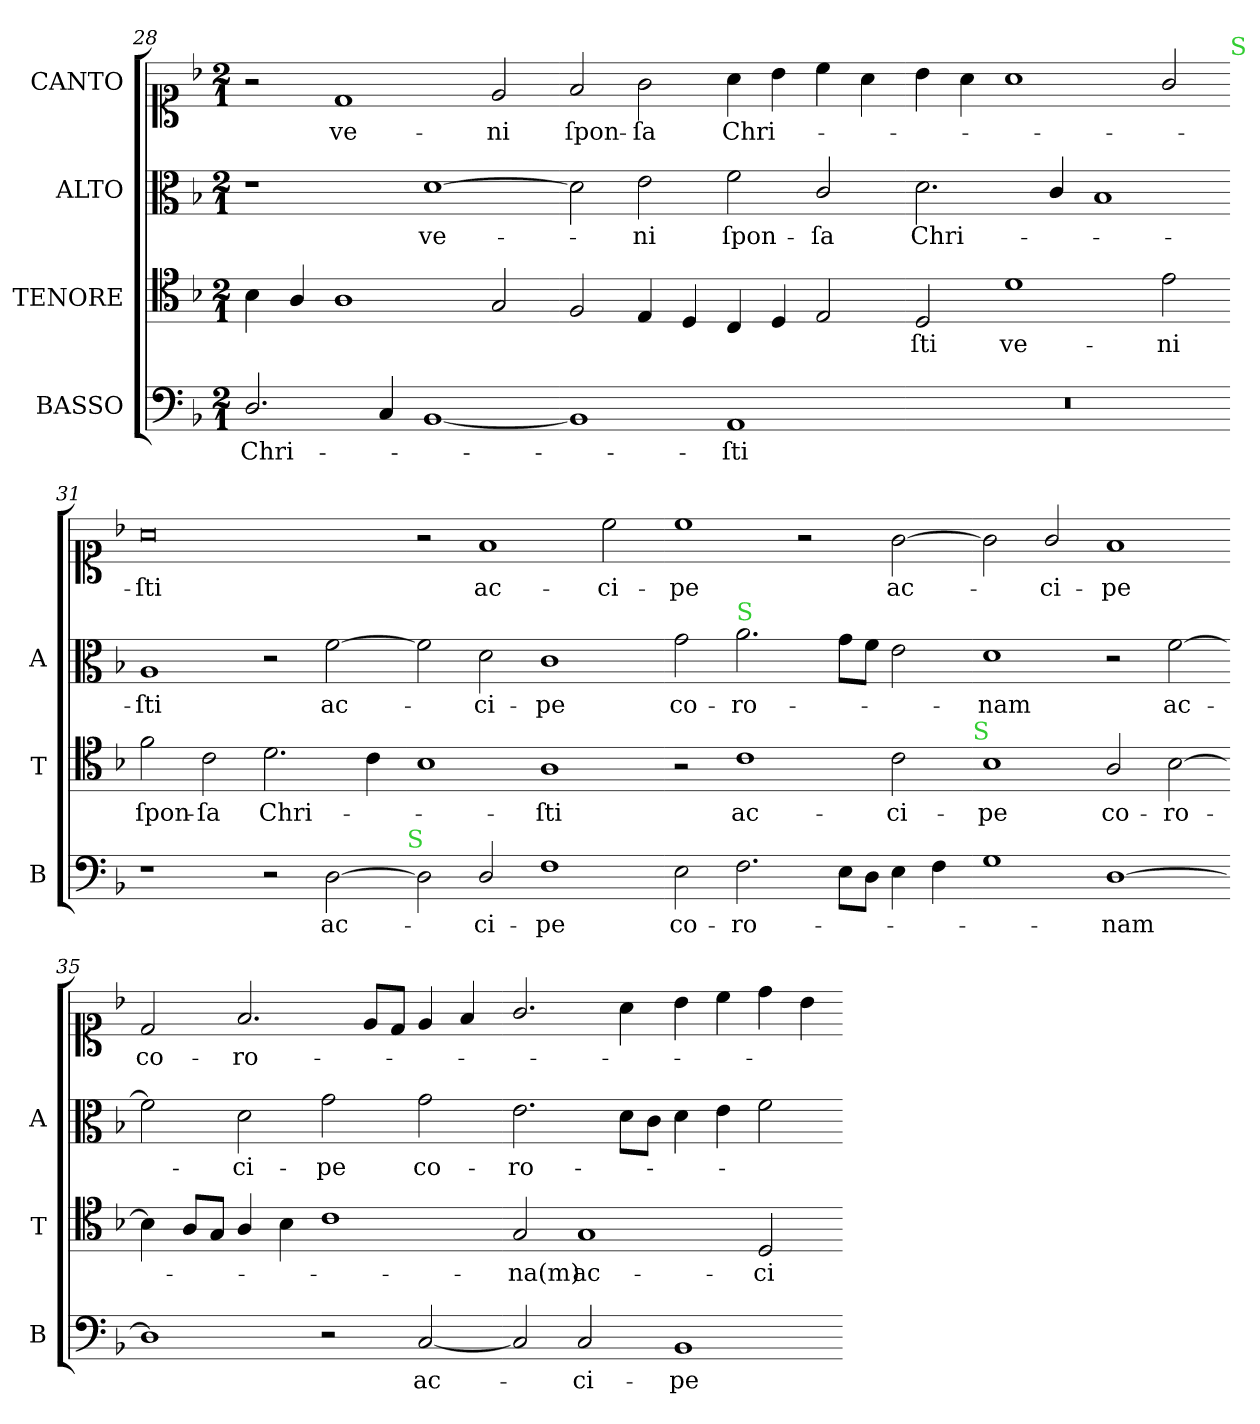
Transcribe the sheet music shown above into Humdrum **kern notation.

**kern	**text	**kern	**text	**kern	**text	**kern	**text
*part4	*part4	*part3	*part3	*part2	*part2	*part1	*part1
*staff4	*staff4	*staff3	*staff3	*staff2	*staff2	*staff1	*staff1
*I"BASSO	*	*I"TENORE	*	*I"ALTO	*	*I"CANTO	*
*I'B	*	*I'T	*	*I'A	*	*	*
*clefF4	*	*clefC4	*	*clefC3	*	*clefC1	*
*k[b-]	*	*k[b-]	*	*k[b-]	*	*k[b-]	*
*D:aeo	*	*D:aeo	*	*D:aeo	*	*D:aeo	*
*M2/1	*	*M2/1	*	*M2/1	*	*M2/1	*
=28	=28	=28	=28	=28	=28	=28	=28
2.D/	Chri-	4B-\	.	1r	.	2r	.
.	.	4A/	.	.	.	.	.
.	.	1A	.	.	.	1d	ve-
4C/	.	.	.	.	.	.	.
!	!	!	!	!	!LO:LY:i	!	!
[1BB-	.	.	.	[1d	ve-	.	.
.	.	2G/	.	.	.	2e/	-ni
=29-	=29-	=29-	=29-	=29-	=29-	=29-	=29-
1BB-]	.	2F/	.	2d]	.	2f/	ſpon-
!	!	!	!	!	!LO:LY:i	!	!
.	.	4E/	.	2e\	-ni	2g\	-ſa
.	.	4D/	.	.	.	.	.
!	!	!	!	!	!LO:LY:i	!	!
1AA	-ſti	4C/	.	2f\	ſpon-	4a\	Chri-
.	.	4D/	.	.	.	4b-\	.
!	!	!	!	!	!LO:LY:i	!	!
.	.	2E/	.	2c/	-ſa	4cc\	.
.	.	.	.	.	.	4a\	.
=30-	=30-	=30-	=30-	=30-	=30-	=30-	=30-
!	!	!	!	!	!LO:LY:i	!	!
0r	.	2D/	-ſti	2.d\	Chri-	4b-\	.
.	.	.	.	.	.	4a\	.
!	!	!	!LO:LY:i	!	!	!	!
.	.	1d	ve-	.	.	1a	.
.	.	.	.	4c/	.	.	.
.	.	.	.	1B-	.	.	.
!	!	!	!LO:LY:i	!	!	!	!
.	.	2e\	-ni	.	.	2g/	.
!	!	!	!	!	!	!LO:TX:a:color=limegreen:t=S	!
=31-	=31-	=31-	=31-	=31-	=31-	=31-	=31-
!	!	!	!LO:LY:i	!	!LO:LY:i	!	!
1r	.	2f\	ſpon-	1A	-ſti	0a	-ſti
!	!	!	!LO:LY:i	!	!	!	!
.	.	2c\	-ſa	.	.	.	.
!	!	!	!LO:LY:i	!	!	!	!
2r	.	2.d\	Chri-	2r	.	.	.
[2D\	ac-	.	.	[2f\	ac-	.	.
.	.	4c\	.	.	.	.	.
!LO:TX:a:color=limegreen:t=S	!	!	!	!	!	!	!
=32-	=32-	=32-	=32-	=32-	=32-	=32-	=32-
2D\]	.	1B-	.	2f\]	.	2r	.
2D/	-ci-	.	.	2d\	-ci-	1f	ac-
!	!	!	!LO:LY:i	!	!	!	!
1F	-pe	1A	-ſti	1c	-pe	.	.
.	.	.	.	.	.	2cc\	-ci-
=33-	=33-	=33-	=33-	=33-	=33-	=33-	=33-
2E\	co-	2r	.	2g\	co-	1cc	-pe
!	!	!	!	!LO:TX:a:color=limegreen:t=S	!	!	!
2.F\	-ro-	1c	ac-	2.a\	-ro-	.	.
.	.	.	.	.	.	2r	.
8E\L	.	.	.	8g\L	.	.	.
8D\J	.	.	.	8f\J	.	.	.
4E\	.	2c\	-ci-	2e\	.	[2g\	ac-
4F\	.	.	.	.	.	.	.
!	!	!LO:TX:a:color=limegreen:t=S	!	!	!	!	!
=34-	=34-	=34-	=34-	=34-	=34-	=34-	=34-
1G	.	1B-	-pe	1d	-nam	2g\]	.
.	.	.	.	.	.	2g/	-ci-
[1D	-nam	2A/	co-	2r	.	1f	-pe
!	!	!	!	!	!LO:LY:i	!	!
.	.	[2B-\	-ro-	[2f\	ac-	.	.
=35-	=35-	=35-	=35-	=35-	=35-	=35-	=35-
1D]	.	4B-\]	.	2f\]	.	2d/	co-
.	.	8A/L	.	.	.	.	.
.	.	8G/J	.	.	.	.	.
!	!	!	!	!	!LO:LY:i	!	!
.	.	4A/	.	2d\	-ci-	2.f/	-ro-
.	.	4B-\	.	.	.	.	.
!	!	!	!	!	!LO:LY:i	!	!
2r	.	1c	.	2g\	-pe	.	.
.	.	.	.	.	.	8e/L	.
.	.	.	.	.	.	8d/J	.
!	!LO:LY:i	!	!	!	!LO:LY:i	!	!
[2C/	ac-	.	.	2g\	co-	4e/	.
.	.	.	.	.	.	4f/	.
=36-	=36-	=36-	=36-	=36-	=36-	=36-	=36-
!	!	!	!	!	!LO:LY:i	!	!
2C/]	.	2G/	-na(m)	2.e\	-ro-	2.g/	.
!	!LO:LY:i	!	!LO:LY:i	!	!	!	!
2C/	-ci-	1G	ac-	.	.	.	.
.	.	.	.	8d\L	.	4a\	.
.	.	.	.	8c\J	.	.	.
!	!LO:LY:i	!	!	!	!	!	!
1BB-	-pe	.	.	4d\	.	4b-\	.
.	.	.	.	4e\	.	4cc\	.
!	!	!	!LO:LY:i	!	!	!	!
.	.	2D/	-ci-	2f\	.	4dd\	.
.	.	.	.	.	.	4b-\	.
=-	=-	=-	=-	=-	=-	=-	=-
*-	*-	*-	*-	*-	*-	*-	*-
